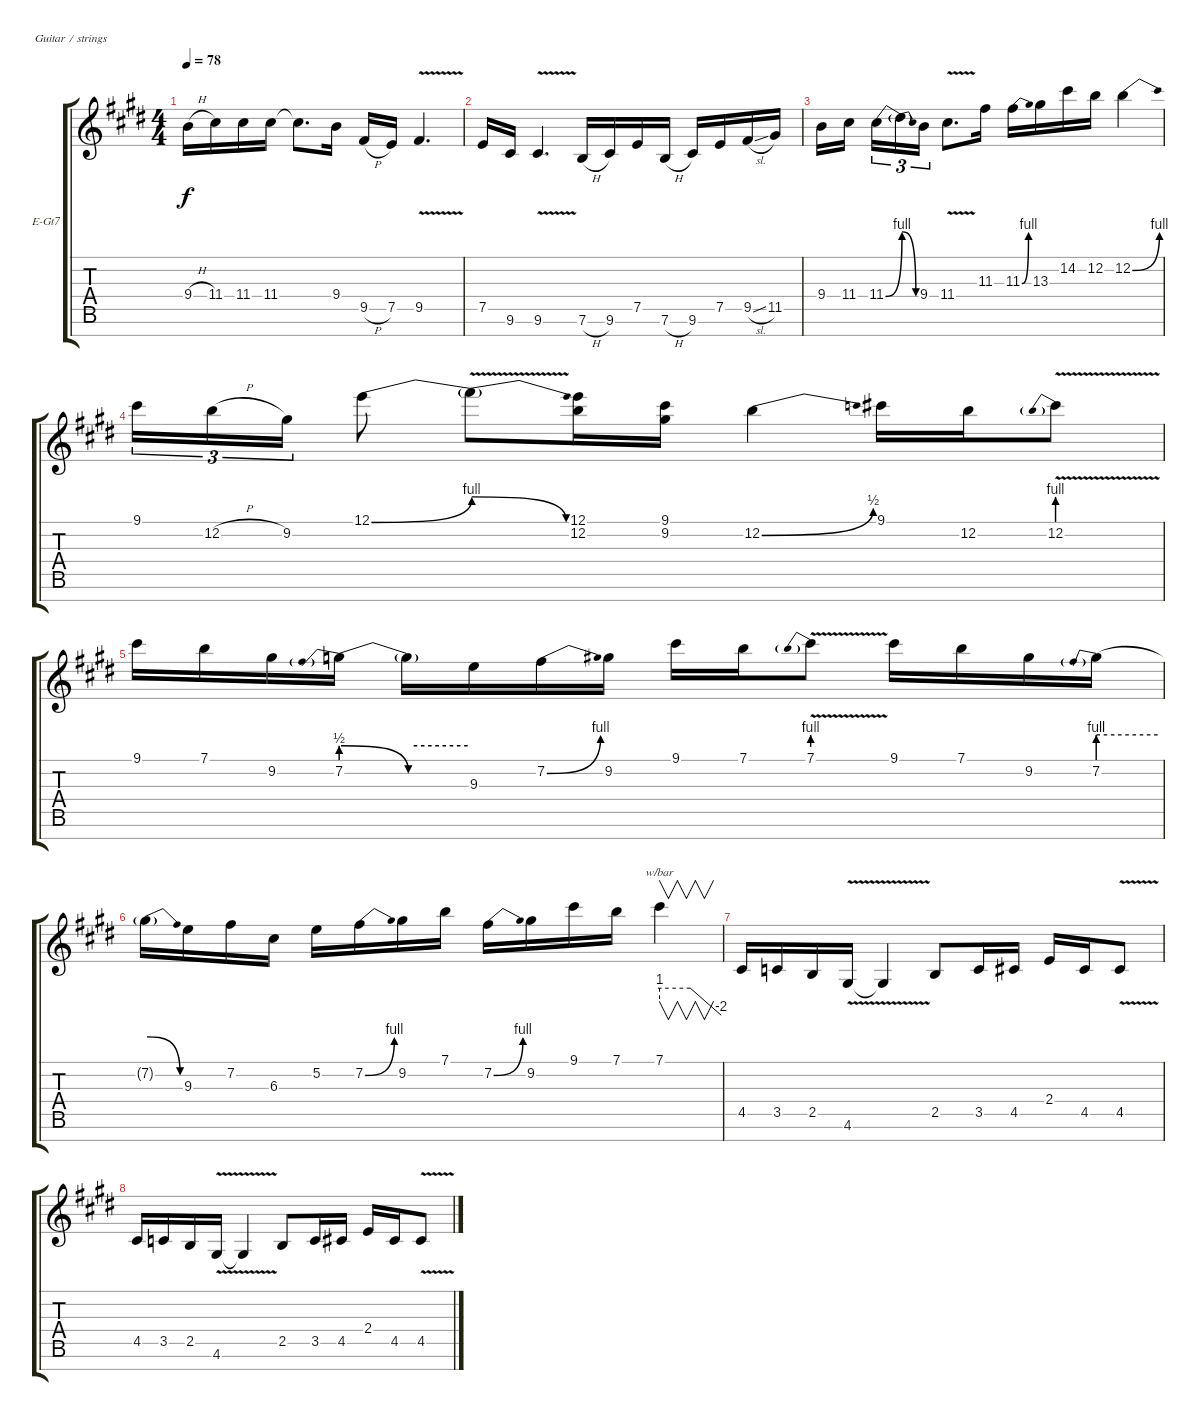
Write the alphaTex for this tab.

\bracketExtendMode groupsimilarinstruments
\firstSystemTrackNameOrientation horizontal
\otherSystemsTrackNameOrientation horizontal
\track ("Guitar 1" "E-Gt7") {instrument distortionguitar}
\staff {score tabs}
\tuning (E4 B3 G3 D3 A2 E2 B1)
\ts (4 4)
\tempo 78
\clef g2
\ks c#minor
9.4{h}.16{dy f} 11.4.16 11.4.16 11.4.16 11.4{t}.8{d} 9.4.16 9.5{h}.16 7.5.16 9.5{v}.4{d} |
7.5.16 9.6.16 9.6{v}.4{d} 7.6{h}.16 9.6.16 7.5.16 7.6{h}.16 9.6.16 7.5.16 9.5{sl}.16 11.5.16 |
9.4.16 11.4.16 11.4{be (bend 0 0 60 4)}.16{tu (3 2)} 11.4{be (release 0 4 60 0) t}.16{tu (3 2)} 9.4.16{tu (3 2)} 11.4{v}.8{d} 11.3.16 11.3{be (bend 0 0 60 4)}.16 13.3.16 14.2.16 12.2.16 12.2{be (bend 0 0 60 4)}.4 |
9.1.16{tu (3 2)} 12.2{h}.16{tu (3 2)} 9.2.16{tu (3 2)} 12.1{be (bend 0 0 60 4)}.8 12.1{be (release 0 4 60 0) v t}.8 (12.1 12.2).16 (9.1 9.2).16 12.2{be (bend 0 0 60 2)}.4 9.1.16 12.2.16 12.2{be (prebend 0 4 60 4) v}.8 |
9.1.16 7.1.16 9.2.16 7.2{be (prebendrelease 0 2 60 0)}.16 7.2{be (hold 0 2 60 2) t}.16 9.3.16 7.2{be (bend 0 0 60 4)}.16 9.2.16 9.1.16 7.1.16 7.1{be (prebend 0 4 60 4) v}.8 9.1.16 7.1.16 9.2.16 7.2{be (prebend 0 4 60 4)}.16 |
7.2{be (release 0 4 60 0) t}.16 9.3.16 7.2.16 6.3.16 5.2.16 7.2{be (bend 0 0 60 4)}.16 9.2.16 7.1.16 7.2{be (bend 0 0 60 4)}.16 9.2.16 9.1.16 7.1.16 7.1.4{v tbe (custom default 0 4 30 4 60 -8)} |
4.5.16 3.5.16 2.5.16 4.6{v}.16 4.6{v t}.4 2.5.8 3.5.16 4.5.16 2.4.16 4.5.16 4.5{v}.8 |
4.5.16 3.5.16 2.5.16 4.6{v}.16 4.6{v t}.4 2.5.8 3.5.16 4.5.16 2.4.16 4.5.16 4.5{v}.8
